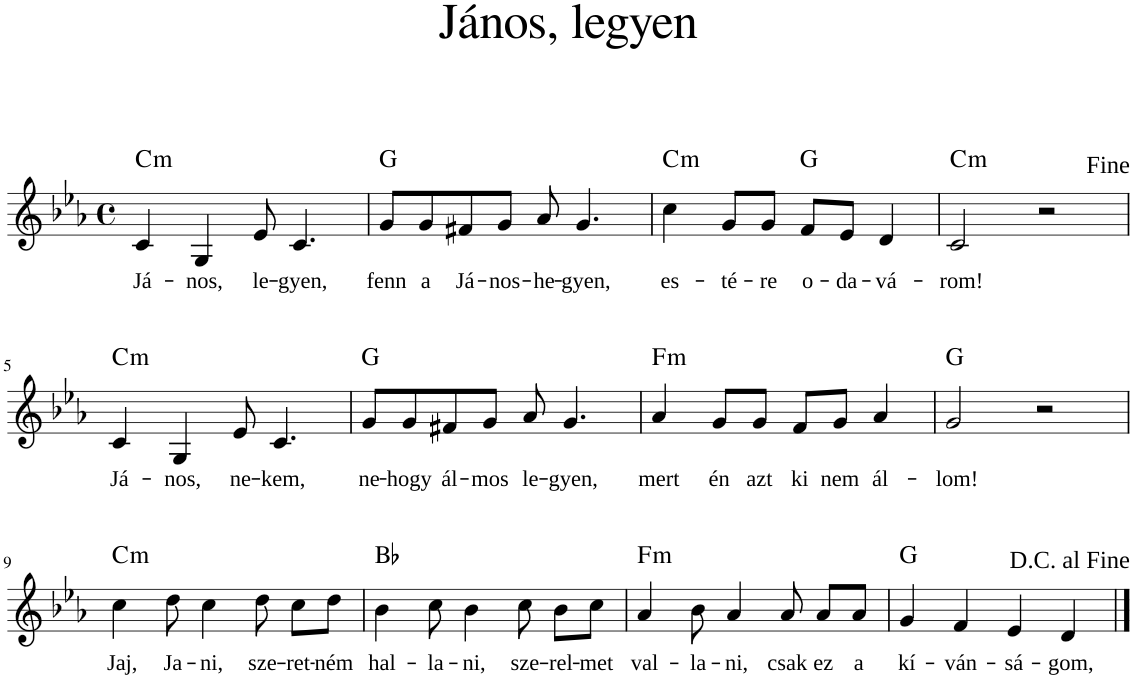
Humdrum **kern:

**kern	**text	**harte
*part1	*part1	*part1
*staff1	*staff1	*
*I"Piano	*	*
*I'Pno	*	*
*clefG2	*	*
*k[b-e-a-]	*	*
*M4/4	*	*
*met(c)	*	*
=1	=1	=1
!	!LO:LY:b	!LO:H:kt=m
4c/	Já-	C:min
!	!LO:LY:b	!
4G/	-nos,	.
!	!LO:LY:b	!
8e-/	le-	.
!	!LO:LY:b	!
4.c/	-gyen,	.
=2	=2	=2
!	!LO:LY:b	!LO:H:kt=N.C.
8g/L	fenn	N
!	!LO:LY:b	!
8g/	a	.
!	!LO:LY:b	!
8f#X/	Já-	.
!	!LO:LY:b	!
8g/J	-nos-	.
!	!LO:LY:b	!
8a-/	-he-	.
!	!LO:LY:b	!
4.g/	-gyen,	.
=3	=3	=3
!	!LO:LY:b	!LO:H:kt=m
4cc\	es-	C:min
!	!LO:LY:b	!
8g/L	-té-	.
!	!LO:LY:b	!
8g/J	-re	.
!	!LO:LY:b	!LO:H:kt=N.C.
8f/L	o-	N
!	!LO:LY:b	!
8e-/J	-da-	.
!	!LO:LY:b	!
4d/	-vá-	.
=4	=4	=4
!	!LO:LY:b	!LO:H:kt=m
2c/	-rom!	C:min
2r	.	.
!LO:TX:a:t=<font size="11.7074"/><font face="Times New Roman"/>Fine	!	!
!!LO:LB:g=z
=5	=5	=5
!	!LO:LY:b	!LO:H:kt=m
4c/	Já-	C:min
!	!LO:LY:b	!
4G/	-nos,	.
!	!LO:LY:b	!
8e-/	ne-	.
!	!LO:LY:b	!
4.c/	-kem,	.
=6	=6	=6
!	!LO:LY:b	!LO:H:kt=N.C.
8g/L	ne-	N
!	!LO:LY:b	!
8g/	-hogy	.
!	!LO:LY:b	!
8f#X/	ál-	.
!	!LO:LY:b	!
8g/J	-mos	.
!	!LO:LY:b	!
8a-/	le-	.
!	!LO:LY:b	!
4.g/	-gyen,	.
=7	=7	=7
!	!LO:LY:b	!LO:H:kt=m
4a-/	mert	F:min
!	!LO:LY:b	!
8g/L	én	.
!	!LO:LY:b	!
8g/J	azt	.
!	!LO:LY:b	!
8f/L	ki	.
!	!LO:LY:b	!
8g/J	nem	.
!	!LO:LY:b	!
4a-/	ál-	.
=8	=8	=8
!	!LO:LY:b	!LO:H:kt=N.C.
2g/	-lom!	N
2r	.	.
!!LO:LB:g=z
=9	=9	=9
!	!LO:LY:b	!LO:H:kt=m
4cc\	Jaj,	C:min
!	!LO:LY:b	!
8dd\	Ja-	.
!	!LO:LY:b	!
4cc\	-ni,	.
!	!LO:LY:b	!
8dd\	sze-	.
!	!LO:LY:b	!
8cc\L	-ret-	.
!	!LO:LY:b	!
8dd\J	-ném	.
=10	=10	=10
!	!LO:LY:b	!LO:H:kt=N.C.
4b-\	hal-	N
!	!LO:LY:b	!
8cc\	-la-	.
!	!LO:LY:b	!
4b-\	-ni,	.
!	!LO:LY:b	!
8cc\	sze-	.
!	!LO:LY:b	!
8b-\L	-rel-	.
!	!LO:LY:b	!
8cc\J	-met	.
=11	=11	=11
!	!LO:LY:b	!LO:H:kt=m
4a-/	val-	F:min
!	!LO:LY:b	!
8b-\	-la-	.
!	!LO:LY:b	!
4a-/	-ni,	.
!	!LO:LY:b	!
8a-/	csak	.
!	!LO:LY:b	!
8a-/L	ez	.
!	!LO:LY:b	!
8a-/J	a	.
=12	=12	=12
!	!LO:LY:b	!LO:H:kt=N.C.
4g/	kí-	N
!	!LO:LY:b	!
4f/	-ván-	.
!	!LO:LY:b	!
4e-/	-sá-	.
!	!LO:LY:b	!
4d/	-gom,	.
!LO:TX:a:t=<font size="11.7074"/><font face="Times New Roman"/>D.C. al Fine	!	!
==	==	==
*-	*-	*-
